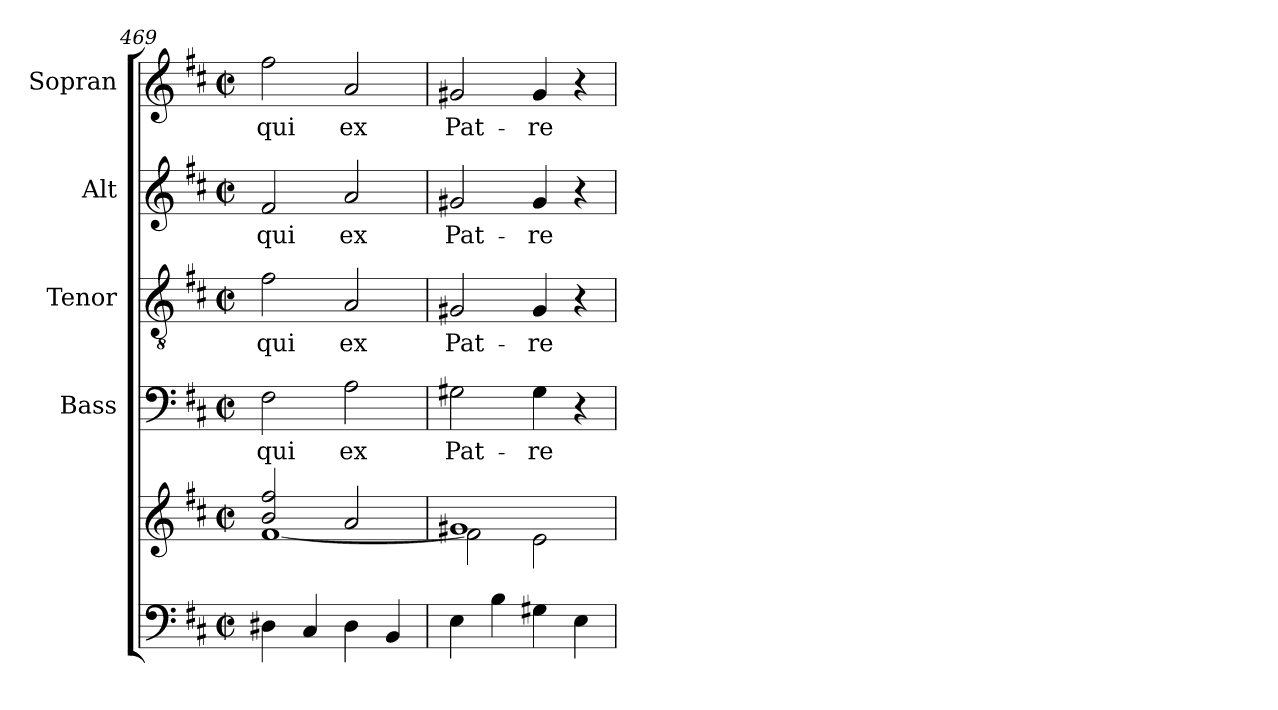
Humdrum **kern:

**kern	**kern	**kern	**text	**kern	**text	**kern	**text	**kern	**text
*part5	*part5	*part4	*part4	*part3	*part3	*part2	*part2	*part1	*part1
*staff6	*staff5	*staff4	*staff4	*staff3	*staff3	*staff2	*staff2	*staff1	*staff1
*	*	*I"Bass	*	*I"Tenor	*	*I"Alt	*	*I"Sopran	*
*	*	*I'B.	*	*I'T.	*	*I'A.	*	*I'S.	*
!!LO:PB:g=z
*clefF4	*clefG2	*clefF4	*	*clefGv2	*	*clefG2	*	*clefG2	*
*k[f#c#]	*k[f#c#]	*k[f#c#]	*	*k[f#c#]	*	*k[f#c#]	*	*k[f#c#]	*
*D:	*D:	*D:	*	*D:	*	*D:	*	*D:	*
*M2/2	*M2/2	*M2/2	*	*M2/2	*	*M2/2	*	*M2/2	*
*met(c|)	*met(c|)	*met(c|)	*	*met(c|)	*	*met(c|)	*	*met(c|)	*
=469	=469	=469	=469	=469	=469	=469	=469	=469	=469
*	*^	*	*	*	*	*	*	*	*
!	!	!	!	!LO:LY:b	!	!LO:LY:b	!	!LO:LY:b	!	!LO:LY:b
4D#X\	2b/ 2ff#/	[<1f#	2F#\	qui	2f#\	qui	2f#/	qui	2ff#\	qui
4C#/	.	.	.	.	.	.	.	.	.	.
!	!	!	!	!LO:LY:b	!	!LO:LY:b	!	!LO:LY:b	!	!LO:LY:b
4D#\	2a/	.	2A\	ex	2A/	ex	2a/	ex	2a/	ex
4BB/	.	.	.	.	.	.	.	.	.	.
=470	=470	=470	=470	=470	=470	=470	=470	=470	=470	=470
!	!	!	!	!LO:LY:b	!	!LO:LY:b	!	!LO:LY:b	!	!LO:LY:b
4E\	1g#X	2f#\]	2G#X\	Pat-	2G#X/	Pat-	2g#X/	Pat-	2g#X/	Pat-
4B\	.	.	.	.	.	.	.	.	.	.
!	!	!	!	!LO:LY:b	!	!LO:LY:b	!	!LO:LY:b	!	!LO:LY:b
4G#X\	.	2e\	4G#\	-re	4G#/	-re	4g#/	-re	4g#/	-re
4E\	.	.	4r	.	4r	.	4r	.	4r	.
*	*v	*v	*	*	*	*	*	*	*	*
=	=	=	=	=	=	=	=	=	=
*-	*-	*-	*-	*-	*-	*-	*-	*-	*-
